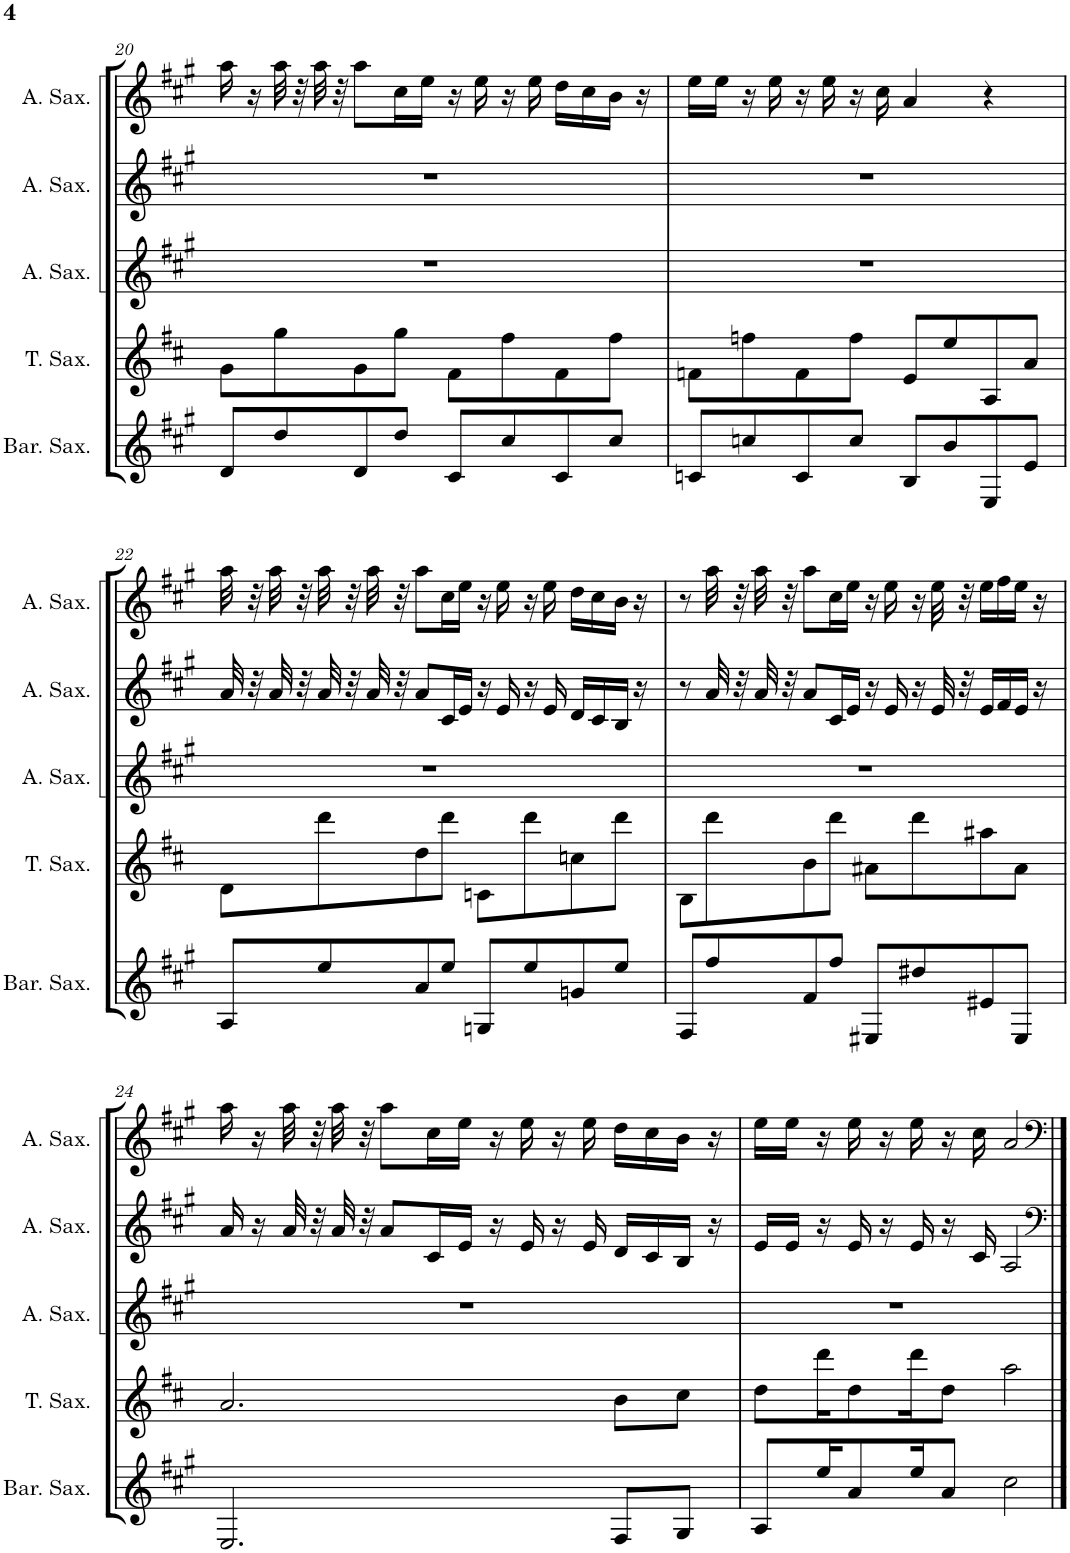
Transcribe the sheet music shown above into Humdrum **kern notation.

**kern	**kern	**kern	**kern	**kern
*part5	*part4	*part3	*part2	*part1
*staff5	*staff4	*staff3	*staff2	*staff1
*I"Baritone Saxophone	*I"Tenor Saxophone	*I"Alto Saxophone	*I"Alto Saxophone	*I"Alto Saxophone
*I'Bar. Sax.	*I'T. Sax.	*I'A. Sax.	*I'A. Sax.	*I'A. Sax.
!!LO:PB:g=z
*clefG2	*clefG2	*clefG2	*clefG2	*clefG2
*Trd12c21	*Trd8c14	*Trd5c9	*Trd5c9	*Trd5c9
*k[f#c#g#]	*k[f#c#]	*k[f#c#g#]	*k[f#c#g#]	*k[f#c#g#]
*M4/4	*M4/4	*M4/4	*M4/4	*M4/4
=20	=20	=20	=20	=20
8d/L	8g\L	1r	1r	16aa\
.	.	.	.	16r
8dd/	8gg\	.	.	32aa\
.	.	.	.	32r
.	.	.	.	32aa\
.	.	.	.	32r
8d/	8g\	.	.	8aa\L
8dd/J	8gg\J	.	.	16cc#\L
.	.	.	.	16ee\JJ
8c#/L	8f#\L	.	.	16r
.	.	.	.	16ee\
8cc#/	8ff#\	.	.	16r
.	.	.	.	16ee\
8c#/	8f#\	.	.	16dd\LL
.	.	.	.	16cc#\
8cc#/J	8ff#\J	.	.	16b\JJ
.	.	.	.	16r
=21	=21	=21	=21	=21
8cn/L	8fn\L	1r	1r	16ee\LL
.	.	.	.	16ee\JJ
8ccn/	8ffn\	.	.	16r
.	.	.	.	16ee\
8c/	8f\	.	.	16r
.	.	.	.	16ee\
8cc/J	8ff\J	.	.	16r
.	.	.	.	16cc#\
8B/L	8e/L	.	.	4a/
8b/	8ee/	.	.	.
8E/	8A/	.	.	4r
8e/J	8a/J	.	.	.
!!LO:LB:g=z
=22	=22	=22	=22	=22
8A/L	8d\L	1r	32a/	32aa\
.	.	.	32r	32r
.	.	.	32a/	32aa\
.	.	.	32r	32r
8ee/	8ddd\	.	32a/	32aa\
.	.	.	32r	32r
.	.	.	32a/	32aa\
.	.	.	32r	32r
8a/	8dd\	.	8a/L	8aa\L
8ee/J	8ddd\J	.	16c#/L	16cc#\L
.	.	.	16e/JJ	16ee\JJ
8Gn/L	8cn\L	.	16r	16r
.	.	.	16e/	16ee\
8ee/	8ddd\	.	16r	16r
.	.	.	16e/	16ee\
8gn/	8ccn\	.	16d/LL	16dd\LL
.	.	.	16c#/	16cc#\
8ee/J	8ddd\J	.	16B/JJ	16b\JJ
.	.	.	16r	16r
=23	=23	=23	=23	=23
8F#/L	8B\L	1r	8r	8r
8ff#/	8ddd\	.	32a/	32aa\
.	.	.	32r	32r
.	.	.	32a/	32aa\
.	.	.	32r	32r
8f#/	8b\	.	8a/L	8aa\L
8ff#/J	8ddd\J	.	16c#/L	16cc#\L
.	.	.	16e/JJ	16ee\JJ
8E#X/L	8a#X\L	.	16r	16r
.	.	.	16e/	16ee\
8dd#X/	8ddd\	.	16r	16r
.	.	.	32e/	32ee\
.	.	.	32r	32r
8e#X/	8aa#X\	.	16e/LL	16ee\LL
.	.	.	16f#/	16ff#\
8E#/J	8a#\J	.	16e/JJ	16ee\JJ
.	.	.	16r	16r
!!LO:LB:g=z
=24	=24	=24	=24	=24
2.E/	2.a/	1r	16a/	16aa\
.	.	.	16r	16r
.	.	.	32a/	32aa\
.	.	.	32r	32r
.	.	.	32a/	32aa\
.	.	.	32r	32r
.	.	.	8a/L	8aa\L
.	.	.	16c#/L	16cc#\L
.	.	.	16e/JJ	16ee\JJ
.	.	.	16r	16r
.	.	.	16e/	16ee\
.	.	.	16r	16r
.	.	.	16e/	16ee\
8F#/L	8b\L	.	16d/LL	16dd\LL
.	.	.	16c#/	16cc#\
8G#/J	8cc#\J	.	16B/JJ	16b\JJ
.	.	.	16r	16r
=25	=25	=25	=25	=25
8A/L	8dd\L	1r	16e/LL	16ee\LL
.	.	.	16e/JJ	16ee\JJ
16ee/K	16ddd\K	.	16r	16r
8a/	8dd\	.	16e/	16ee\
.	.	.	16r	16r
16ee/K	16ddd\K	.	16e/	16ee\
8a/J	8dd\J	.	16r	16r
.	.	.	16c#/	16cc#\
2cc#\	2aa\	.	2A/	2a/
*	*	*	*clefF4	*clefF4
==	==	==	==	==
*-	*-	*-	*-	*-
